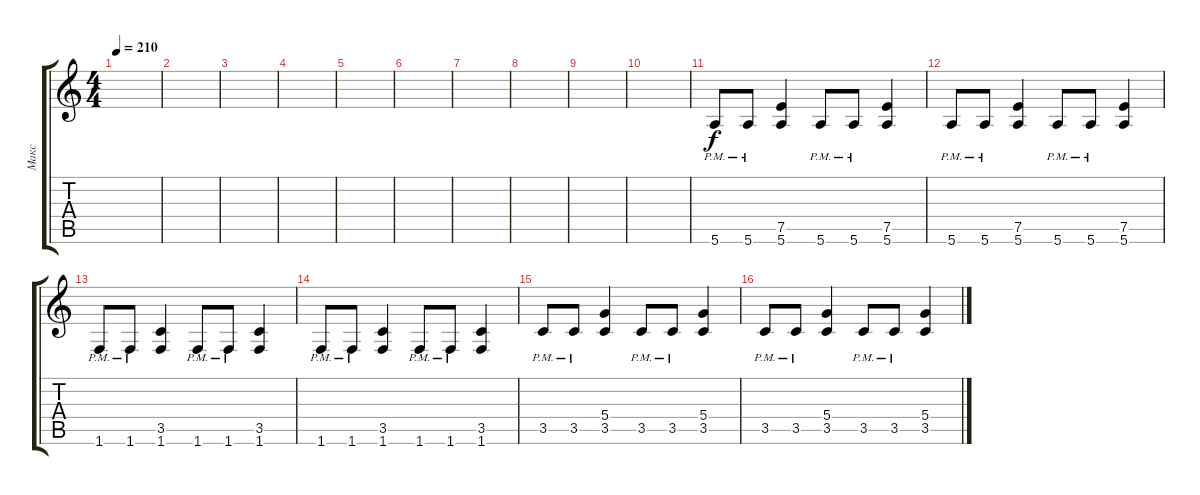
\track ("Макс" "Макс") {instrument distortionguitar}
\staff {score tabs}
\tuning (E4 B3 G3 D3 A2 E2) {hide}
\ts (4 4)
\tempo 210
\clef g2
\ks c
|
|
|
|
|
|
|
|
|
|
5.6{pm}.8{volume 13 balance 12} 5.6{pm}.8 (7.5 5.6).4 5.6{pm}.8 5.6{pm}.8 (7.5 5.6).4 |
5.6{pm}.8 5.6{pm}.8 (7.5 5.6).4 5.6{pm}.8 5.6{pm}.8 (7.5 5.6).4 |
1.6{pm}.8 1.6{pm}.8 (3.5 1.6).4 1.6{pm}.8 1.6{pm}.8 (3.5 1.6).4 |
1.6{pm}.8 1.6{pm}.8 (3.5 1.6).4 1.6{pm}.8 1.6{pm}.8 (3.5 1.6).4 |
3.5{pm}.8 3.5{pm}.8 (5.4 3.5).4 3.5{pm}.8 3.5{pm}.8 (5.4 3.5).4 |
3.5{pm}.8 3.5{pm}.8 (5.4 3.5).4 3.5{pm}.8 3.5{pm}.8 (5.4 3.5).4
